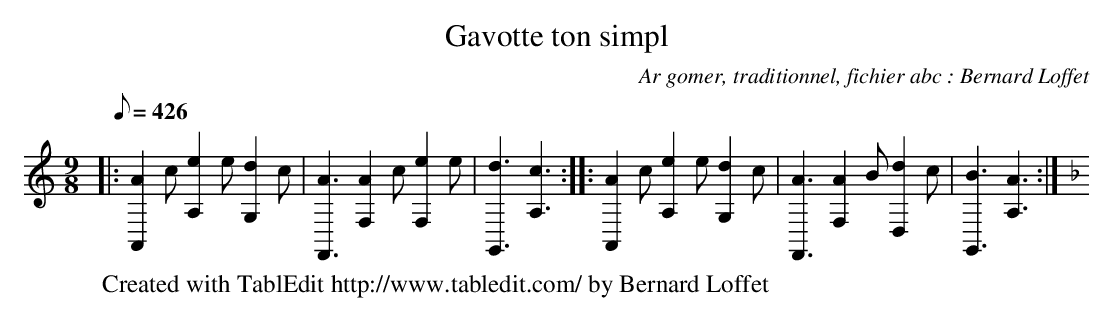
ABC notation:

X:1
T:Gavotte ton simpl
C:Ar gomer, traditionnel, fichier abc : Bernard Loffet
L:1/8
Q:426
M:9/8
K:C
|: [A2A,,2]c [e2A,2]e [d2G,2]c | [A3F,,3] [A2F,2]c [e2F,2]e | [d3G,,3] [c3A,3] :|: [A2A,,2]c [e2A,2]e [d2G,2]c | \
 [A3F,,3] [A2F,2]B [d2D,2]c | [B3G,,3] [A3A,3] :| \
K:F
W:Created with TablEdit http://www.tabledit.com/ by Bernard Loffet
